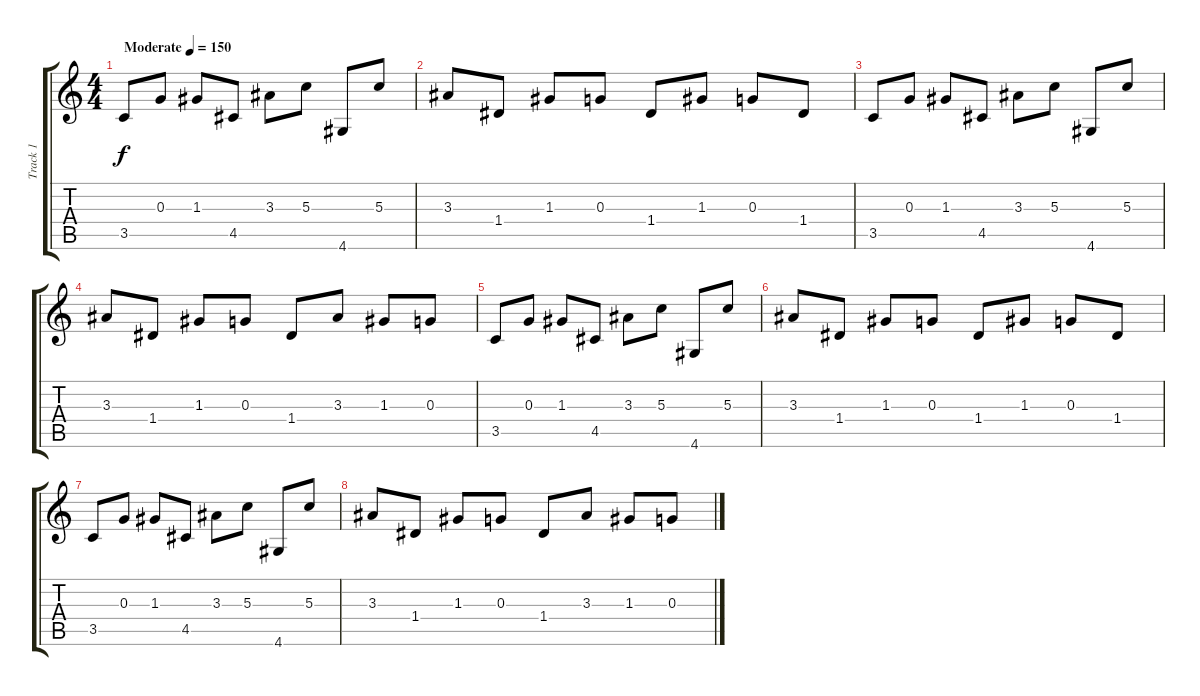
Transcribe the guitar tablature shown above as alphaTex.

\track ("Track 1" "Track 1") {instrument distortionguitar}
\staff {score tabs}
\tuning (E4 B3 G3 D3 A2 E2) {hide}
\ts (4 4)
\tempo (150 "Moderate")
\clef g2
\ks c
3.5.8{dy f instrument distortionguitar} 0.3.8 1.3.8 4.5.8 3.3.8 5.3.8 4.6.8 5.3.8 |
3.3.8 1.4.8 1.3.8 0.3.8 1.4.8 1.3.8 0.3.8 1.4.8 |
3.5.8 0.3.8 1.3.8 4.5.8 3.3.8 5.3.8 4.6.8 5.3.8 |
3.3.8 1.4.8 1.3.8 0.3.8 1.4.8 3.3.8 1.3.8 0.3.8 |
3.5.8 0.3.8 1.3.8 4.5.8 3.3.8 5.3.8 4.6.8 5.3.8 |
3.3.8 1.4.8 1.3.8 0.3.8 1.4.8 1.3.8 0.3.8 1.4.8 |
3.5.8 0.3.8 1.3.8 4.5.8 3.3.8 5.3.8 4.6.8 5.3.8 |
3.3.8 1.4.8 1.3.8 0.3.8 1.4.8 3.3.8 1.3.8 0.3.8
